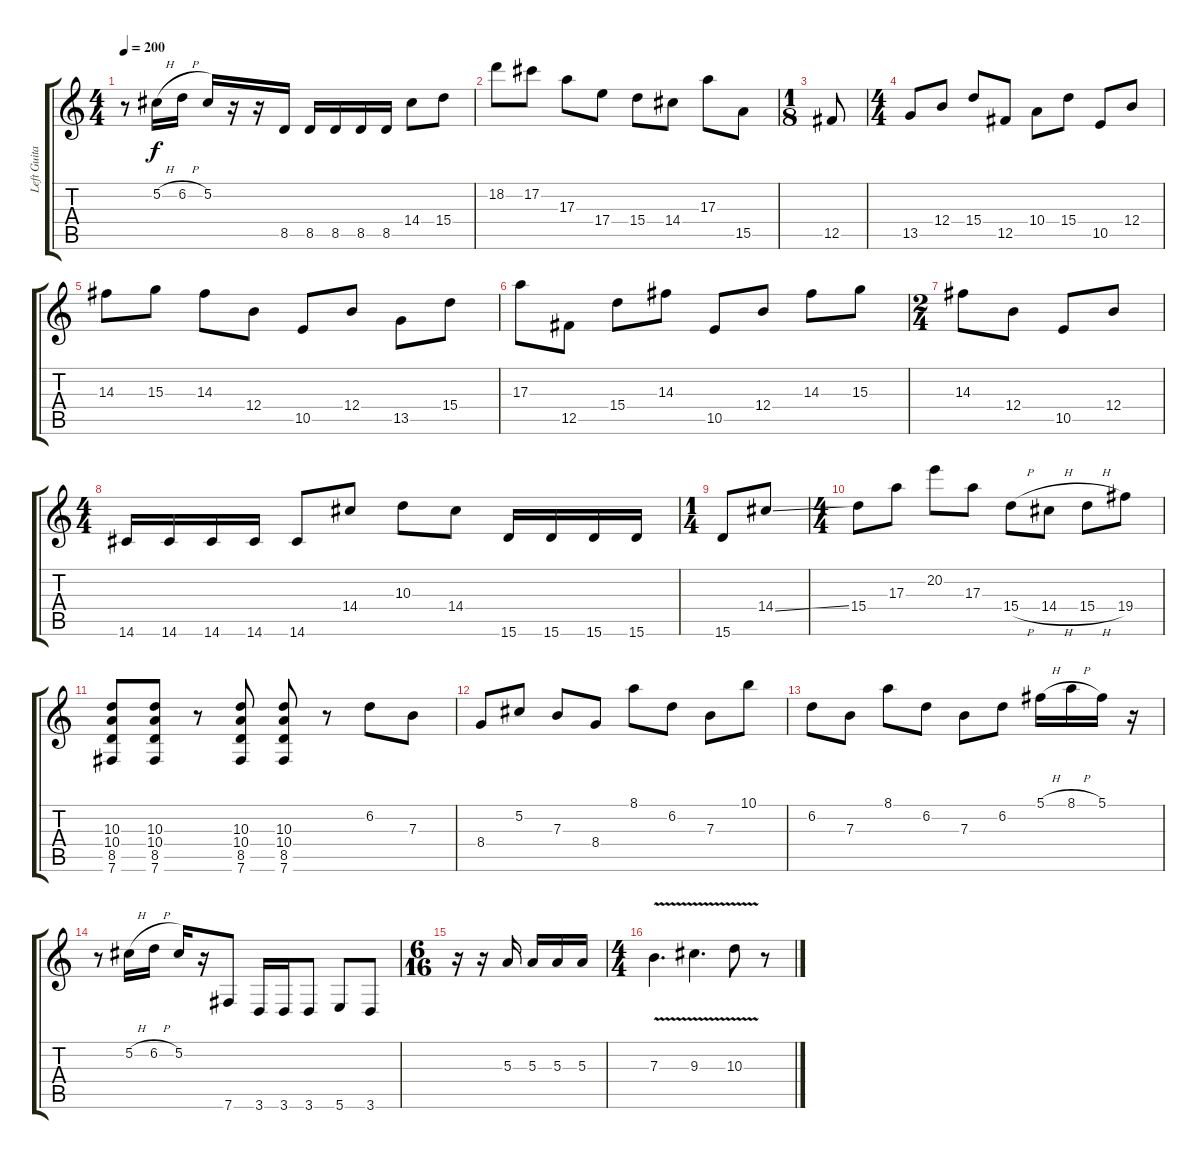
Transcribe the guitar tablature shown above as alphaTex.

\track ("Left Guitar" "Left Guita") {instrument distortionguitar}
\staff {score tabs}
\tuning (Db4 Ab3 E3 B2 Gb2 B1) {hide}
\ts (4 4)
\tempo 200
\clef g2
\ks c
r.8{dy f} 5.2{h}.16 6.2{h}.16 5.2.16 r.16 r.16 8.5.16 8.5.16 8.5.16 8.5.16 8.5.16 14.4.8 15.4.8 |
18.2.8 17.2.8 17.3.8 17.4.8 15.4.8 14.4.8 17.3.8 15.5.8 |
\ts (1 8)
12.5.8 |
\ts (4 4)
13.5.8 12.4.8 15.4.8 12.5.8 10.4.8 15.4.8 10.5.8 12.4.8 |
14.3.8 15.3.8 14.3.8 12.4.8 10.5.8 12.4.8 13.5.8 15.4.8 |
17.3.8 12.5.8 15.4.8 14.3.8 10.5.8 12.4.8 14.3.8 15.3.8 |
\ts (2 4)
14.3.8 12.4.8 10.5.8 12.4.8 |
\ts (4 4)
14.6.16 14.6.16 14.6.16 14.6.16 14.6.8 14.4.8 10.3.8 14.4.8 15.6.16 15.6.16 15.6.16 15.6.16 |
\ts (1 4)
15.6.8 14.4{ss}.8 |
\ts (4 4)
15.4.8 17.3.8 20.2.8 17.3.8 15.4{h}.8 14.4{h}.8 15.4{h}.8 19.4.8 |
(10.3 10.4 8.5 7.6).8 (10.3 10.4 8.5 7.6).8 r.8 (10.3 10.4 8.5 7.6).8 (10.3 10.4 8.5 7.6).8 r.8 6.2.8 7.3.8 |
8.4.8 5.2.8 7.3.8 8.4.8 8.1.8 6.2.8 7.3.8 10.1.8 |
6.2.8 7.3.8 8.1.8 6.2.8 7.3.8 6.2.8 5.1{h}.16 8.1{h}.16 5.1.16 r.16 |
r.8 5.2{h}.16 6.2{h}.16 5.2.16 r.16 7.6.8 3.6.16 3.6.16 3.6.8 5.6.8 3.6.8 |
\ts (6 16)
r.16 r.16 5.3.16 5.3.16 5.3.16 5.3.16 |
\ts (4 4)
7.3{v}.4{d} 9.3{v}.4{d} 10.3{v}.8 r.8
